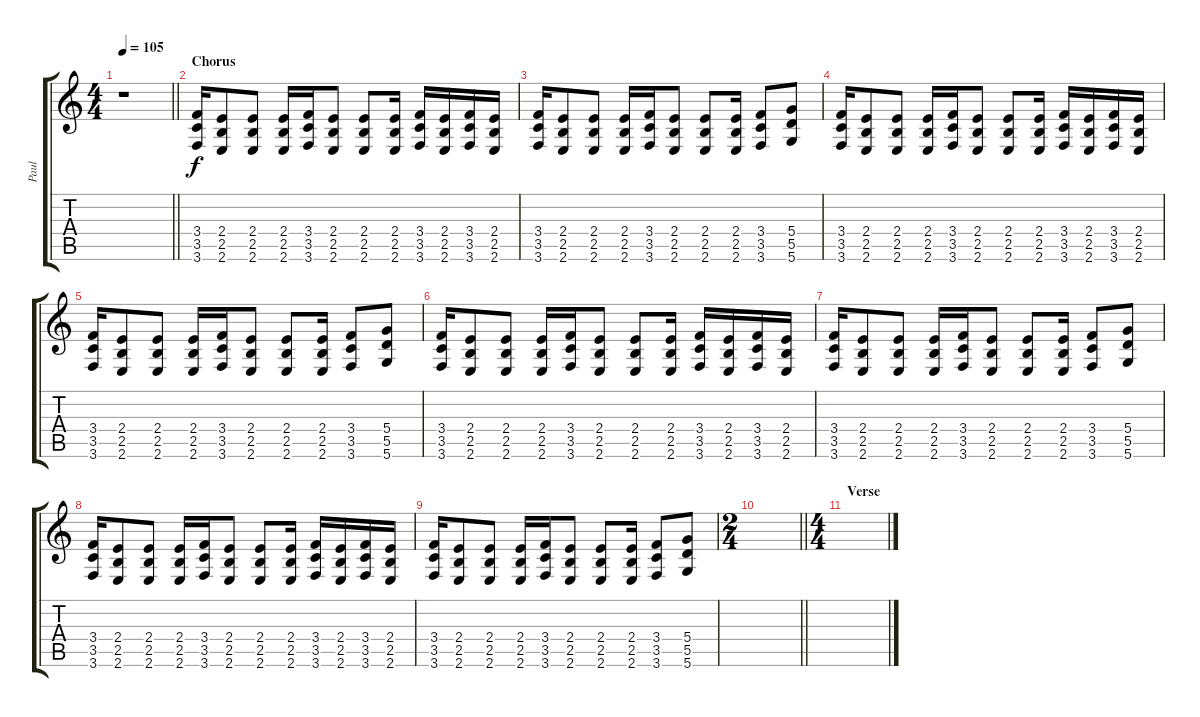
\track ("Paul" "Paul") {instrument distortionguitar}
\staff {score tabs}
\tuning (E4 B3 G3 D3 A2 D2) {hide}
\ts (4 4)
\tempo 105
\clef g2
\barLineRight lightlight
\ks c
r.1{dy f} |
\section ("" "Chorus")
(3.4 3.5 3.6).16 (2.4 2.5 2.6).8 (2.4 2.5 2.6).8 (2.4 2.5 2.6).16 (3.4 3.5 3.6).16 (2.4 2.5 2.6).8 (2.4 2.5 2.6).8 (2.4 2.5 2.6).16 (3.4 3.5 3.6).16 (2.4 2.5 2.6).16 (3.4 3.5 3.6).16 (2.4 2.5 2.6).16 |
(3.4 3.5 3.6).16 (2.4 2.5 2.6).8 (2.4 2.5 2.6).8 (2.4 2.5 2.6).16 (3.4 3.5 3.6).16 (2.4 2.5 2.6).8 (2.4 2.5 2.6).8 (2.4 2.5 2.6).16 (3.4 3.5 3.6).8 (5.4 5.5 5.6).8 |
(3.4 3.5 3.6).16 (2.4 2.5 2.6).8 (2.4 2.5 2.6).8 (2.4 2.5 2.6).16 (3.4 3.5 3.6).16 (2.4 2.5 2.6).8 (2.4 2.5 2.6).8 (2.4 2.5 2.6).16 (3.4 3.5 3.6).16 (2.4 2.5 2.6).16 (3.4 3.5 3.6).16 (2.4 2.5 2.6).16 |
(3.4 3.5 3.6).16 (2.4 2.5 2.6).8 (2.4 2.5 2.6).8 (2.4 2.5 2.6).16 (3.4 3.5 3.6).16 (2.4 2.5 2.6).8 (2.4 2.5 2.6).8 (2.4 2.5 2.6).16 (3.4 3.5 3.6).8 (5.4 5.5 5.6).8 |
(3.4 3.5 3.6).16 (2.4 2.5 2.6).8 (2.4 2.5 2.6).8 (2.4 2.5 2.6).16 (3.4 3.5 3.6).16 (2.4 2.5 2.6).8 (2.4 2.5 2.6).8 (2.4 2.5 2.6).16 (3.4 3.5 3.6).16 (2.4 2.5 2.6).16 (3.4 3.5 3.6).16 (2.4 2.5 2.6).16 |
(3.4 3.5 3.6).16 (2.4 2.5 2.6).8 (2.4 2.5 2.6).8 (2.4 2.5 2.6).16 (3.4 3.5 3.6).16 (2.4 2.5 2.6).8 (2.4 2.5 2.6).8 (2.4 2.5 2.6).16 (3.4 3.5 3.6).8 (5.4 5.5 5.6).8 |
(3.4 3.5 3.6).16 (2.4 2.5 2.6).8 (2.4 2.5 2.6).8 (2.4 2.5 2.6).16 (3.4 3.5 3.6).16 (2.4 2.5 2.6).8 (2.4 2.5 2.6).8 (2.4 2.5 2.6).16 (3.4 3.5 3.6).16 (2.4 2.5 2.6).16 (3.4 3.5 3.6).16 (2.4 2.5 2.6).16 |
(3.4 3.5 3.6).16 (2.4 2.5 2.6).8 (2.4 2.5 2.6).8 (2.4 2.5 2.6).16 (3.4 3.5 3.6).16 (2.4 2.5 2.6).8 (2.4 2.5 2.6).8 (2.4 2.5 2.6).16 (3.4 3.5 3.6).8 (5.4 5.5 5.6).8 |
\ts (2 4)
\barLineRight lightlight
|
\ts (4 4)
\section ("" "Verse")
